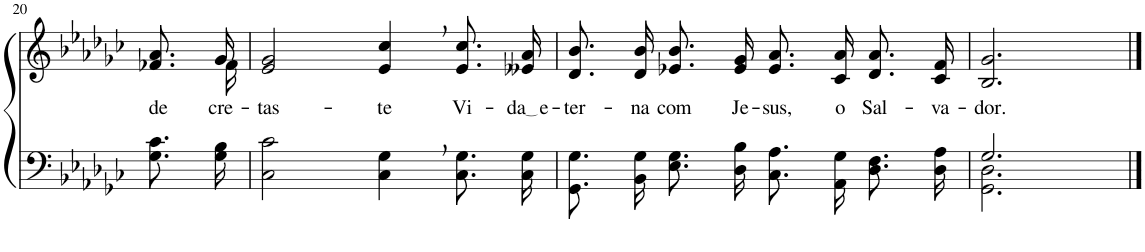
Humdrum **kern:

**kern	**kern	**text
*part2	*part1	*part1
*staff2	*staff1	*staff1
*I"Parte III e IV	*I"Parte I e II	*
!!LO:PB:g=z
*clefF4	*clefG2	*
*Trd-1c-2	*Trd-1c-2	*
*k[b-e-a-d-g-c-]	*k[b-e-a-d-g-c-]	*
*M4/4	*M4/4	*
=20	=20	=20
!	!	!LO:LY:b
*	*^	*
8.G-\ 8.c-\L	8.f-X/ 8.a-/L	8.ryy	de-
!	!	!	!LO:LY:b
16G-\ 16B-\Jk	16g-/Jk	16f-\	cre-
=21	=21	=21	=21
!	!	!	!LO:LY:b
*	*v	*v	*
2C-\ 2c-\	2e-/ 2g-/	-tas-
!	!	!LO:LY:b
4C-\, 4G-\,	4e-/, 4cc-/,	-te
!	!	!LO:LY:b
8.C-\ 8.G-\L	8.e-/ 8.cc-/L	Vi-
!	!	!LO:LY:b
16C-\ 16G-\Jk	16e--X/ 16a-/Jk	da e
=22	=22	=22
!	!	!LO:LY:b
8.GG-/ 8.G-/L	8.d-/ 8.b-/L	-ter-
!	!	!LO:LY:b
16BB-/ 16G-/Jk	16d-/ 16b-/Jk	-na
!	!	!LO:LY:b
8.E-\ 8.G-\L	8.e-X/ 8.b-/L	com
!	!	!LO:LY:b
16D-\ 16B-\Jk	16e-/ 16g-/Jk	Je-
!	!	!LO:LY:b
8.C-\ 8.A-\L	8.e-/ 8.a-/L	-sus,
!	!	!LO:LY:b
16AA-\ 16G-\Jk	16c-/ 16a-/Jk	o
!	!	!LO:LY:b
8.D-\ 8.F\L	8.d-/ 8.a-/L	Sal-
!	!	!LO:LY:b
16D-\ 16A-\Jk	16c-/ 16f/Jk	-va-
=23	=23	=23
*^	*	*
!	!	!	!LO:LY:b
2.G-/	2.GG-\ 2.D-\	2.B-/ 2.g-/	-dor.
*v	*v	*	*
==	==	==
*-	*-	*-
